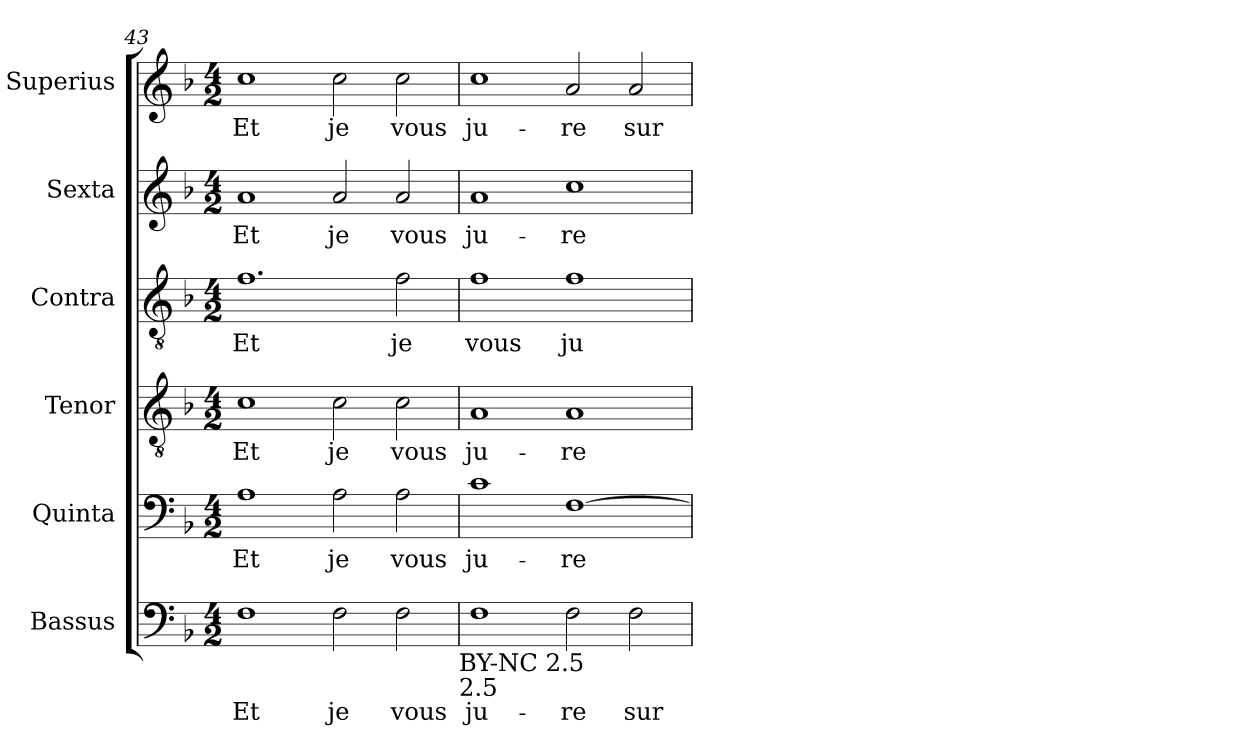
**kern	**text	**kern	**text	**kern	**text	**kern	**text	**kern	**text	**kern	**text
*part6	*part6	*part5	*part5	*part4	*part4	*part3	*part3	*part2	*part2	*part1	*part1
*staff6	*staff6	*staff5	*staff5	*staff4	*staff4	*staff3	*staff3	*staff2	*staff2	*staff1	*staff1
*I"Bassus	*	*I"Quinta	*	*I"Tenor	*	*I"Contra	*	*I"Sexta	*	*I"Superius	*
*clefF4	*	*clefF4	*	*clefGv2	*	*clefGv2	*	*clefG2	*	*clefG2	*
*k[b-]	*	*k[b-]	*	*k[b-]	*	*k[b-]	*	*k[b-]	*	*k[b-]	*
*F:	*	*F:	*	*F:	*	*F:	*	*F:	*	*F:	*
*M4/2	*	*M4/2	*	*M4/2	*	*M4/2	*	*M4/2	*	*M4/2	*
=43	=43	=43	=43	=43	=43	=43	=43	=43	=43	=43	=43
!	!LO:LY:b:cj	!	!LO:LY:b:cj	!	!LO:LY:b:cj	!	!LO:LY:b:cj	!	!LO:LY:b:cj	!	!LO:LY:b:cj
1F	Et	1A	Et	1c	Et	1.f	Et	1a	Et	1cc	Et
!	!LO:LY:b:cj	!	!LO:LY:b:cj	!	!LO:LY:b:cj	!	!	!	!LO:LY:b:cj	!	!LO:LY:b:cj
2F\	je	2A\	je	2c\	je	.	.	2a/	je	2cc\	je
!	!LO:LY:b:cj	!	!LO:LY:b:cj	!	!LO:LY:b:cj	!	!LO:LY:b:cj	!	!LO:LY:b:cj	!	!LO:LY:b:cj
2F\	vous	2A\	vous	2c\	vous	2f\	je	2a/	vous	2cc\	vous
!LO:TX:b:t=BY-NC 2.5	!	!	!	!	!	!	!	!	!	!	!
!LO:TX:b:t=2.5	!	!	!	!	!	!	!	!	!	!	!
=44	=44	=44	=44	=44	=44	=44	=44	=44	=44	=44	=44
!	!LO:LY:b:cj	!	!LO:LY:b:cj	!	!LO:LY:b:cj	!	!LO:LY:b:cj	!	!LO:LY:b:cj	!	!LO:LY:b:cj
1F	ju-	1c	ju-	1A	ju-	1f	vous	1a	ju-	1cc	ju-
!	!LO:LY:b:cj	!	!LO:LY:b:cj	!	!LO:LY:b:cj	!	!LO:LY:b:cj	!	!LO:LY:b:cj	!	!LO:LY:b:cj
2F\	-re	[>1F	-re	1A	-re	1f	ju	1cc	-re	2a/	-re
!	!LO:LY:b:cj	!	!	!	!	!	!	!	!	!	!LO:LY:b:cj
2F\	sur	.	.	.	.	.	.	.	.	2a/	sur
=	=	=	=	=	=	=	=	=	=	=	=
*-	*-	*-	*-	*-	*-	*-	*-	*-	*-	*-	*-
